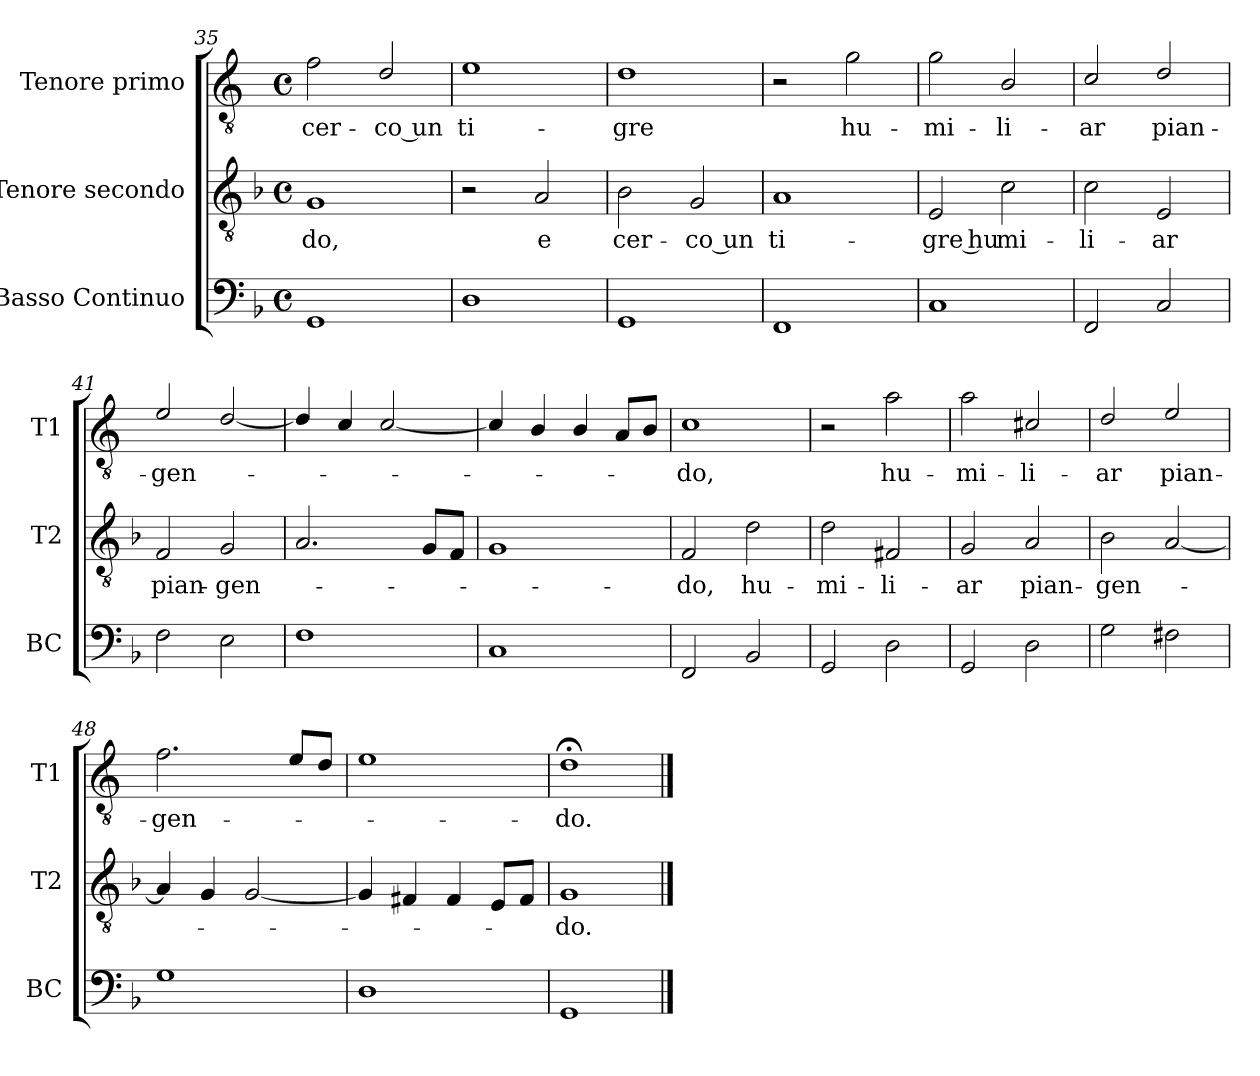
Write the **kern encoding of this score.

**kern	**kern	**text	**kern	**text
*part3	*part2	*part2	*part1	*part1
*staff3	*staff2	*staff2	*staff1	*staff1
*I"Basso Continuo	*I"Tenore secondo	*	*I"Tenore primo	*
*I'BC	*I'T2	*	*I'T1	*
*clefF4	*clefGv2	*	*clefGv2	*
*	*	*	*ITrd4c7	*
*k[b-]	*k[b-]	*	*k[b-]	*
*F:	*F:	*	*F:	*
*M4/4	*M4/4	*	*M4/4	*
*met(c)	*met(c)	*	*met(c)	*
=35	=35	=35	=35	=35
!	!	!LO:LY:b	!	!LO:LY:b
1GG	1G	-do,	2B-\	cer-
!	!	!	!	!LO:LY:b
.	.	.	2G/	-co un
=36	=36	=36	=36	=36
!	!	!	!	!LO:LY:b
1D	2r	.	1A	ti-
!	!	!LO:LY:b	!	!
.	2A/	e	.	.
!!LO:LB:g=z
=37	=37	=37	=37	=37
!	!	!LO:LY:b	!	!LO:LY:b
1GG	2B-\	cer-	1G	-gre
!	!	!LO:LY:b	!	!
.	2G/	-co un	.	.
=38	=38	=38	=38	=38
!	!	!LO:LY:b	!	!
1FF	1A	ti-	2r	.
!	!	!	!	!LO:LY:b
.	.	.	2c\	hu-
=39	=39	=39	=39	=39
!	!	!LO:LY:b	!	!LO:LY:b
1C	2E/	-gre hu-	2c\	-mi-
!	!	!LO:LY:b	!	!LO:LY:b
.	2c\	-mi-	2E/	-li-
=40	=40	=40	=40	=40
!	!	!LO:LY:b	!	!LO:LY:b
2FF/	2c\	-li-	2F/	-ar
!	!	!LO:LY:b	!	!LO:LY:b
2C/	2E/	-ar	2G/	pian-
=41	=41	=41	=41	=41
!	!	!LO:LY:b	!	!LO:LY:b
2F\	2F/	pian-	2A/	-gen-
!	!	!LO:LY:b	!	!
2E\	2G/	-gen-	[2G/	.
=42	=42	=42	=42	=42
1F	2.A/	.	4G/]	.
.	.	.	4F/	.
.	.	.	[2F/	.
.	8G/L	.	.	.
.	8F/J	.	.	.
=43	=43	=43	=43	=43
1C	1G	.	4F/]	.
.	.	.	4E/	.
.	.	.	4E/	.
.	.	.	8D/L	.
.	.	.	8E/J	.
!!LO:LB:g=z
=44	=44	=44	=44	=44
!	!	!LO:LY:b	!	!LO:LY:b
2FF/	2F/	-do,	1F	-do,
!	!	!LO:LY:b	!	!
2BB-/	2d\	hu-	.	.
=45	=45	=45	=45	=45
!	!	!LO:LY:b	!	!
2GG/	2d\	-mi-	2r	.
!	!	!LO:LY:b	!	!LO:LY:b
2D\	2F#X/	-li-	2d\	hu-
=46	=46	=46	=46	=46
!	!	!LO:LY:b	!	!LO:LY:b
2GG/	2G/	-ar	2d\	-mi-
!	!	!LO:LY:b	!	!LO:LY:b
2D\	2A/	pian-	2F#X/	-li-
=47	=47	=47	=47	=47
!	!	!LO:LY:b	!	!LO:LY:b
2G\	2B-\	-gen-	2G/	-ar
!	!	!	!	!LO:LY:b
2F#X\	[2A/	.	2A/	pian-
=48	=48	=48	=48	=48
!	!	!	!	!LO:LY:b
1G	4A/]	.	2.B-\	-gen-
.	4G/	.	.	.
.	[2G/	.	.	.
.	.	.	8A/L	.
.	.	.	8G/J	.
=49	=49	=49	=49	=49
1D	4G/]	.	1A	.
.	4F#X/	.	.	.
.	4F#/	.	.	.
.	8E/L	.	.	.
.	8F#/J	.	.	.
=50	=50	=50	=50	=50
!	!	!LO:LY:b	!	!LO:LY:b
1GG	1G	-do.	1G;<	-do.
==	==	==	==	==
*-	*-	*-	*-	*-
